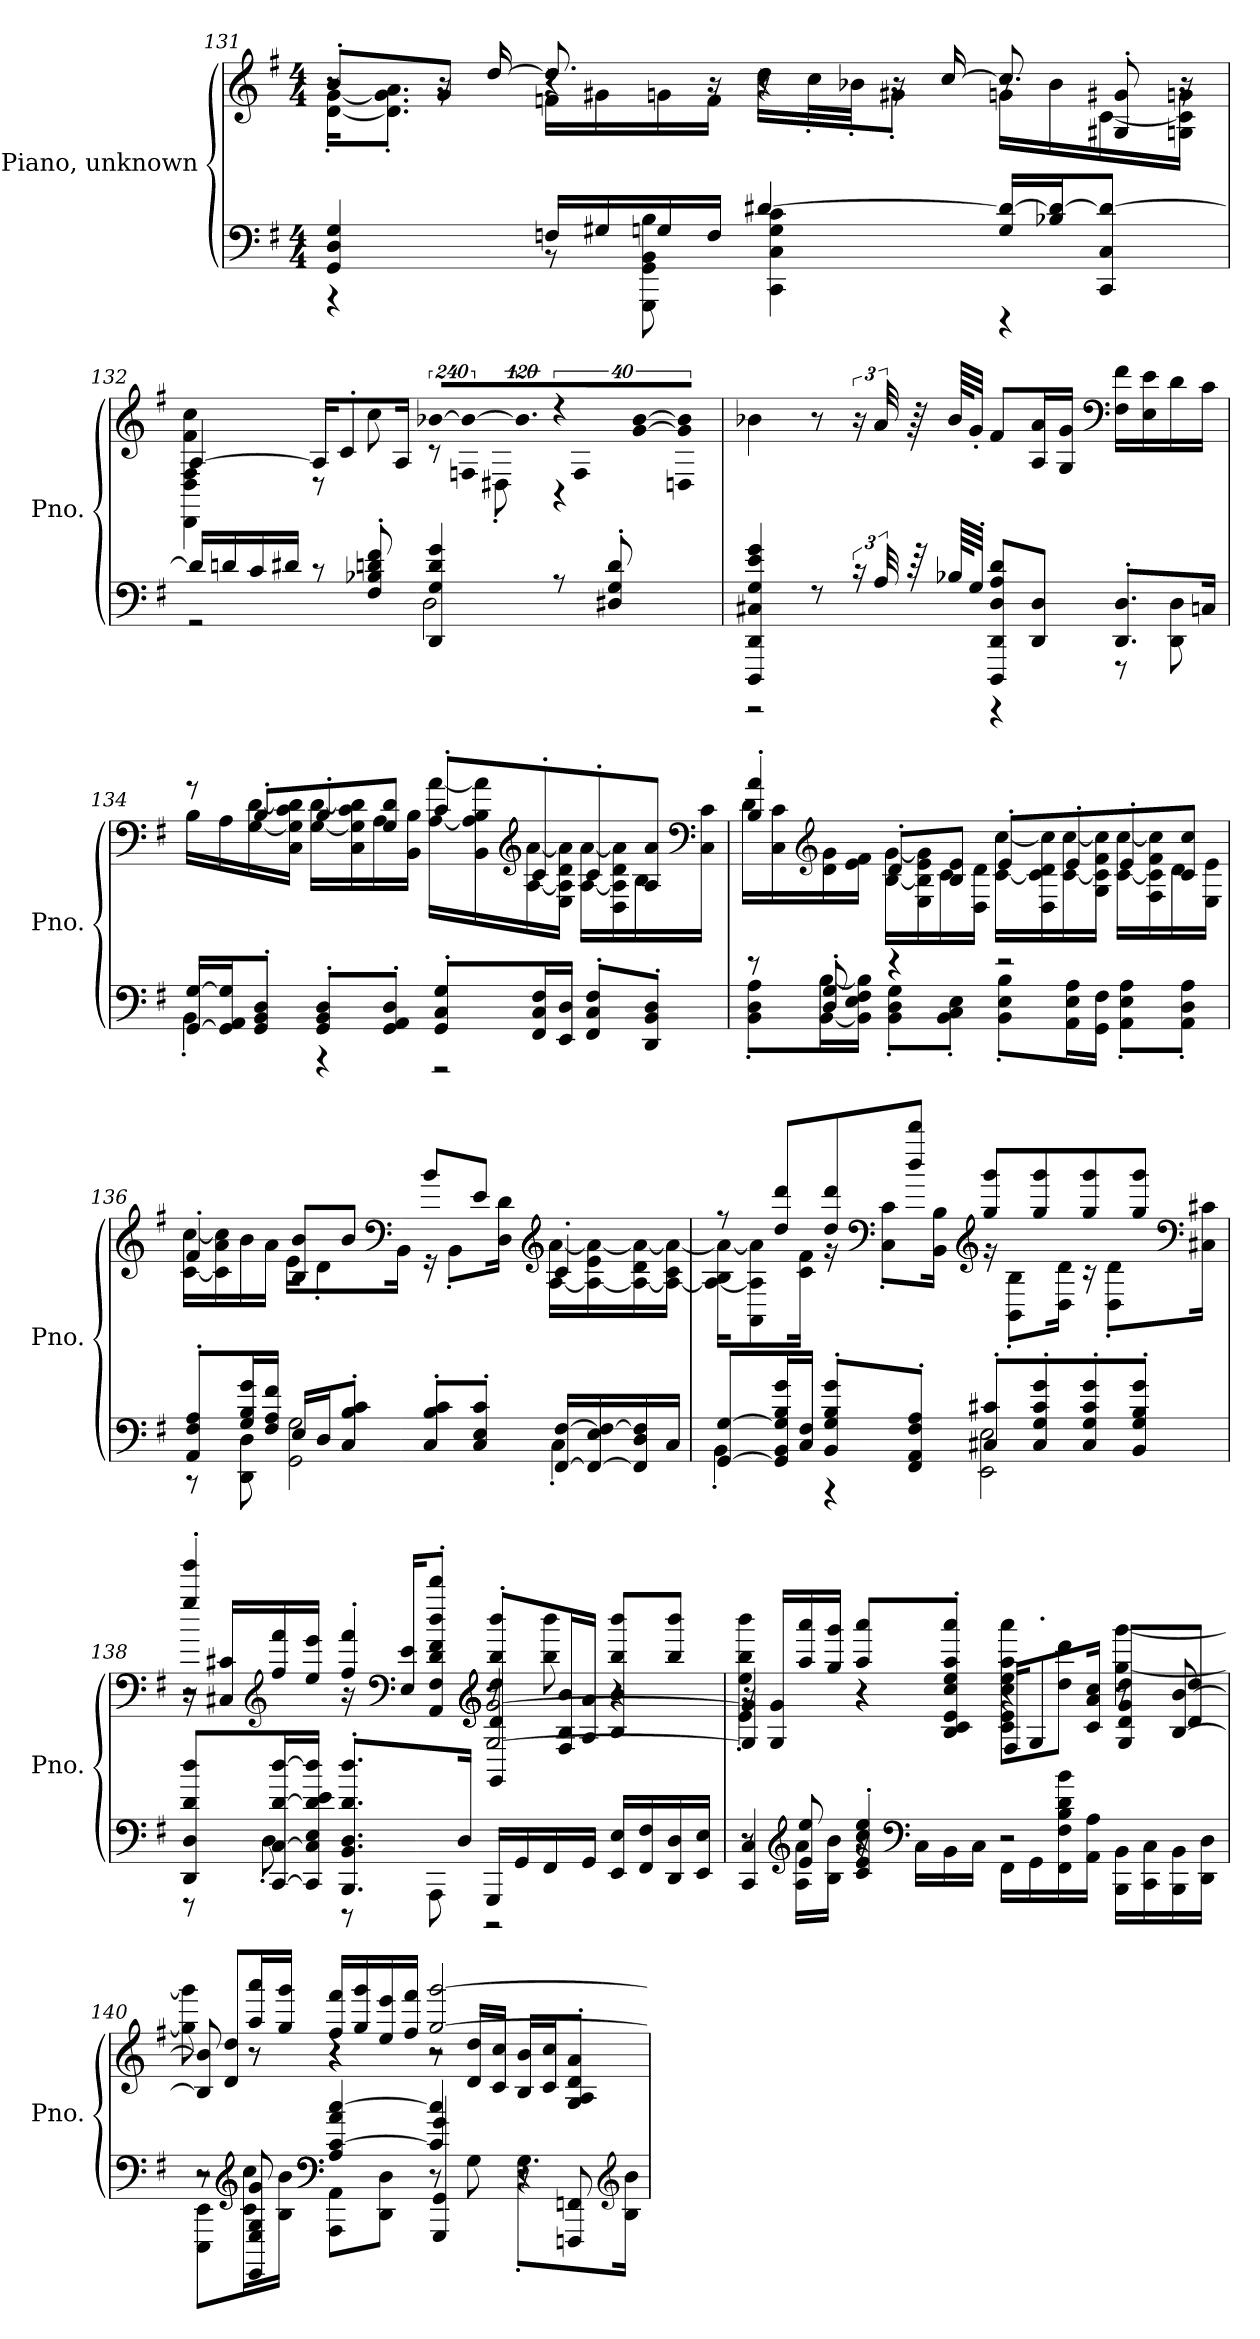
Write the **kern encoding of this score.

**kern	**kern
*part1	*part1
*staff2	*staff1
*I"Piano, unknown	*
*I'Pno.	*
!!LO:LB:g=z
*clefF4	*clefG2
*k[f#]	*k[f#]
*M4/4	*M4/4
=131	=131
*^	*^
*	*	*	*^
4GG/ 4D/ 4G/	4r	8r	[16d\' [16g\'KL	8b'/L
.	.	.	8.d\]' 8.g\]' 8.a\'J	.
.	.	16r	.	8g/J
.	.	[16dd/	.	.
16Fn/LL	8r	8.dd/]	16fn\LL	4r
16G#X/	.	.	16g#X\	.
16Gn/	8GGG\ 8GG\ 8BB\ 8B\	.	16gn\	.
16F/JJ	.	16r	16f\JJ	.
[4d#X/	4CC\ 4C\ 4G\ 4c\	8r	16dd\LL	4r
.	.	.	32cc'\L	.
.	.	.	32b-X'\JJ	.
.	.	16r	8g#X'\J	.
.	.	[16cc/	.	.
16G/ 16d#/_LL	4r	8.cc/]	16gn\LL	8r
16B-X/ 16d#/_J	.	.	16b-\	.
8CC/ 8C/ 8d#/_J	.	.	[16c\	8G#X/' 8g#X/'
.	.	16r	16Gn\ 16c\] 16gn\JJ	.
*	*	*	*v	*v
!!LO:PB:g=z
=132	=132	=132	=132
16d#/LL]	2r	[4A/	4DD\ 4D\ 4F#\ 4f#\ 4cc\
16dn/	.	.	.
16c/	.	.	.
16d#X/JJ	.	.	.
8r	.	16A/KL]	8r
.	.	8c'/	.
8F#/' 8B-X/' 8dn/' 8f#/'	.	.	8cc\
.	.	16A/Jk	.
!	!	!LO:N:vis=16	!
4DD/ 4G/ 4d/ 4g/	2D\	[1920%137b-X/LL	8r
!	!	!LO:N:vis=16	!
.	.	1920%137Fn/ 1920%137b-/_	.
.	.	.	8D#X'\
!	!	!LO:N:vis=16.	!
.	.	960%103b-/JJ]	.
!	!	!LO:N:vis=32	!
8r	.	640%23r	4r
!	!	!LO:N:vis=16	!
.	.	1920%137F/LL	.
!	!	!LO:N:vis=16	!
.	.	[1920%137g/ [1920%137b-/	.
8D#X/' 8G/' 8d/'	.	.	.
!	!	!LO:N:vis=16	!
.	.	1920%137Dn/ 1920%137g/] 1920%137b-/]JJ	.
*	*	*v	*v
=133	=133	=133
4DDD/ 4DD/ 4C#X/ 4G/ 4e/ 4g/	2r	4b-X\
8r	.	8r
24r	.	24r
48A/	.	48a/
64r	.	64r
64B-X/KLLL	.	64b-/KLLL
32G'/JJJ	.	32g'/JJJ
8DDD/ 8DD/ 8D/ 8A/ 8d/L	4r	8f#/L
8DD/ 8D/J	.	16A/ 16a/L
.	.	16G/ 16g/JJ
*	*	*clefF4
8.DD/' 8.D/'L	8r	16F#\ 16f#\LL
.	.	16E\ 16e\
.	8DD\ 8D\	16d\
16Cn/Jk	.	16c\JJ
!!LO:LB:g=z
=134	=134	=134
*	*	*^
[16GG/ [16G/LL	4BB'\	8r	16B\LL
16GG/] 16AA/ 16G/]J	.	.	16A\
8GG/' 8BB/' 8D/'J	.	8B'/L	[16G\ [16d\
.	.	.	16C\ 16G\] 16c\ 16d\]JJ
8GG/' 8BB/' 8D/'L	4r	8B'/	[16G\ [16d\LL
.	.	.	16C\ 16G\] 16c\ 16d\]
8GG/' 8AA/' 8D/'J	.	8G/ 8d/J	16A\
.	.	.	16BB\ 16B\JJ
8GG/' 8C/' 8G/'L	2r	8c'/L	[16A\ [16a\LL
.	.	.	16BB\ 16A\] 16B\ 16a\]
*	*	*clefG2	*
16FF#/ 16C/ 16F#/L	.	8c'/	[16A\ [16a\
16EE/ 16D/JJ	.	.	16E\ 16A\] 16d\ 16a\]JJ
8FF#/' 8C/' 8F#/'L	.	8c'/	[16A\ [16a\LL
.	.	.	16D\ 16A\] 16d\ 16a\]
8DD/' 8BB/' 8D/'J	.	8A/ 8a/J	16B\
*	*	*clefF4	*
.	.	.	16C\ 16c\JJ
!!LO:LB:g=z	!!
=135	=135	=135	=135
8r	8BB\' 8D\' 8A\'L	4B/' 4a/'	16d\LL
.	.	.	16C\ 16c\
*	*	*clefG2	*
8D/' 8G/'	[16BB\ [16B\L	.	16d\ 16g\
.	16BB\] 16E\ 16F#\ 16B\]JJ	.	16e\ 16f#\JJ
4r	8BB\' 8D\' 8G\'L	8d'/L	[16B\ [16g\LL
.	.	.	16E\ 16B\] 16e\ 16g\]
.	8BB\' 8C\' 8E\'J	8B/ 8e/J	16c\
.	.	.	16D\ 16d\JJ
2r	8BB\' 8E\' 8B\'L	8e'/L	[16c\ [16cc\LL
.	.	.	16D\ 16c\] 16d\ 16cc\]
.	16AA\ 16E\ 16A\L	8e'/	[16c\ [16cc\
.	16GG\ 16F#\JJ	.	16G\ 16c\] 16f#\ 16cc\]JJ
.	8AA\' 8E\' 8A\'L	8e'/	[16c\ [16cc\LL
.	.	.	16F#\ 16c\] 16f#\ 16cc\]
.	8AA\' 8D\' 8A\'J	8c/ 8cc/J	16d\
.	.	.	16E\ 16e\JJ
!!LO:LB:g=z	!!
=136	=136	=136	=136
8AA/' 8F#/' 8A/'L	8r	4f#'/	[16c\ [16cc\LL
.	.	.	16c\] 16a\ 16cc\]
16G/ 16B/ 16g/L	8DD\ 8D\	.	16b\
16F#/ 16A/ 16f#/JJ	.	.	16a\JJ
16E/LL	2GG\ 2G\	8B/ 8b/L	16e\KL
16D/J	.	.	8d'\
8C/' 8B/' 8c/'J	.	8b/J	.
*	*	*clefF4	*
.	.	.	16BB\Jk
8C/' 8B/' 8c/'L	.	8b/L	16r
.	.	.	8BB'\L
8C/' 8E/' 8c/'J	.	8e/J	.
.	.	.	16D\ 16d\Jk
*	*	*clefG2	*
[16FF#/ [16F#/LL	4C'\	4c'/	[16A\ [16a\LL
16FF#/_ 16E/ 16F#/_	.	.	16A\_ 16e\ 16a\_
16FF#/] 16D/ 16F#/]	.	.	16A\_ 16d\ 16a\_
16C/JJ	.	.	16A\_ 16c\ 16a\_JJ
!!LO:LB:g=z	!!
=137	=137	=137	=137
[8GG/ [8G/L	4BB'\	8r	16A\_ 16B\ 16a\_KL
.	.	.	8AA\ 8A\] 8a\]
16GG/] 16BB/ 16G/] 16B/ 16g/L	.	8dd/ 8ddd/L	.
16C/ 16F#/JJ	.	.	16c\ 16f#\Jk
8BB/' 8G/' 8B/' 8g/'L	4r	8dd/ 8ddd/	16r
*	*	*clefF4	*
.	.	.	8C\' 8c\'L
8FF#/' 8AA/' 8F#/' 8A/'J	.	8dd/ 8ddd/J	.
.	.	.	16BB\ 16B\Jk
*	*	*clefG2	*
8C#X/' 8c#X/'L	2EE\ 2E\	8gg/ 8ggg/L	16r
.	.	.	8BB\' 8B\'L
8C#/' 8G/' 8c#/' 8g/'	.	8gg/ 8ggg/	.
.	.	.	16D\ 16d\Jk
8C#/' 8G/' 8c#/' 8g/'	.	8gg/ 8ggg/	16r
.	.	.	8D\' 8d\'L
8BB/' 8G/' 8B/' 8g/'J	.	8gg/ 8ggg/J	.
*	*	*clefF4	*
.	.	.	16C#X\ 16c#X\Jk
!!LO:LB:g=z
=138	=138	=138	=138
*	*	*	*^
8DD/ 8D/ 8d/ 8dd/L	8r	4gg/' 4ggg/'	2r	16r
.	.	.	.	16C#X/ 16c#X/LL
*	*	*clefG2	*	*
[16CC/ [16C/ [16d/ [16dd/L	8D'\	.	.	16ff#/ 16fff#/
16CC/] 16C/] 16E/ 16d/] 16e/ 16dd/]JJ	.	.	.	16ee/ 16eee/JJ
8.BBB/' 8.BB/' 8.D/' 8.d/' 8.dd/'L	8r	4ff#/' 4fff#/'	.	16r
*	*	*clefF4	*	*
.	.	.	.	16E/ 16e/KL
.	8AAA\	.	.	8AA/' 8F#/' 8d/' 8f#/' 8dd/' 8ddd/'J
16D/Jk	.	.	.	.
*	*	*clefG2	*	*
16GGG/LL	2r	[2G/ [2g/	8r	8GG/' 8d/' 8dd/' 8bb/' 8bbb/'L
16GG/	.	.	.	.
16FF#/	.	.	8bb\ 8bbb\	16F#/ 16B/ 16b/L
16GG/JJ	.	.	.	16A/ 16a/JJ
16EE/ 16E/LL	.	.	4r	8B/ 8b/ 8bb/ 8bbb/L
16FF#/ 16F#/	.	.	.	.
16DD/ 16D/	.	.	.	8bb/ 8bbb/J
16EE/ 16E/JJ	.	.	.	.
!!LO:PB:g=z	!!	!!
=139	=139	=139	=139	=139
*	*^	*	*	*
8r	8r	4CC/ 4C/	4G/] 4g/]	4e\' 4ee\' 4bb\' 4bbb\'	16r
.	.	.	.	.	16G/ 16g/LL
*clefG2	*	*	*	*	*
8e/ 8ee/	16A\ 16a\LL	.	.	.	16aa/ 16aaa/
.	16B\ 16b\JJ	.	.	.	16gg/ 16ggg/JJ
4c/' 4e/' 4cc/' 4ee/'	16r	4r	4r	4r	8aa/ 8aaa/L
*clefF4	*	*	*	*	*
.	16C\LL	.	.	.	.
.	16BB\	.	.	.	8B/' 8c/' 8e/' 8cc/' 8ee/' 8aa/' 8aaa/'J
.	16C\JJ	.	.	.	.
2r	16FF#\LL	2r	4r	8c\ 8e\ 8cc\ 8ee\ 8aa\ 8aaa\L	16F#/KL
.	16GG\	.	.	.	8G'/
.	16FF#\ 16F#\ 16B\ 16d\ 16b\	.	.	8dd\ 8ddd\J	.
.	16AA\ 16A\JJ	.	.	.	16c/ 16a/ 16cc/Jk
.	16BBB\ 16BB\LL	.	8r	[4gg\ [4ggg\	8G/ 8d/ 8g/ 8dd/L
.	16CC\ 16C\	.	.	.	.
.	16BBB\ 16BB\	.	[8B/ [8b/	.	8d/ 8dd/J
.	16DD\ 16D\JJ	.	.	.	.
!!LO:LB:g=z	!!	!!
=140	=140	=140	=140	=140	=140
8r	8EEE\ 8EE\L	2r	8B/] 8b/]	8gg\] 8ggg\]	8d/ 8dd/L
*clefG2	*	*	*	*	*
8EE/ 8E/ 8G/ 8g/	16c\ 16cc\L	.	8r	8r	16aa/ 16aaa/L
.	16B\ 16b\JJ	.	.	.	16gg/ 16ggg/JJ
*clefF4	*	*	*	*	*
4A/ [4c/ 4a/ [4cc/	8AAA\ 8AA\L	.	4r	4r	16ff#/ 16fff#/LL
.	.	.	.	.	16gg/ 16ggg/
.	8DD\ 8D\J	.	.	.	16ee/ 16eee/
.	.	.	.	.	16ff#/ 16fff#/JJ
4c/] 4cc/]	8r	4GGG/ 4GG/ 4g/	[2gg/ [2ggg/	2r	8r
.	8G\	.	.	.	16d/ 16dd/LL
.	.	.	.	.	16c/ 16cc/JJ
4r	8.G'\L	8r	.	.	16B/ 16b/LL
.	.	.	.	.	16c/ 16cc/J
.	.	8FFFn/ 8FFn/	.	.	8G/' 8A/' 8d/' 8a/'J
*clefG2	*	*	*	*	*
.	16B\ 16b\Jk	.	.	.	.
*v	*v	*v	*	*	*
*	*v	*v	*v
=	=
*-	*-
